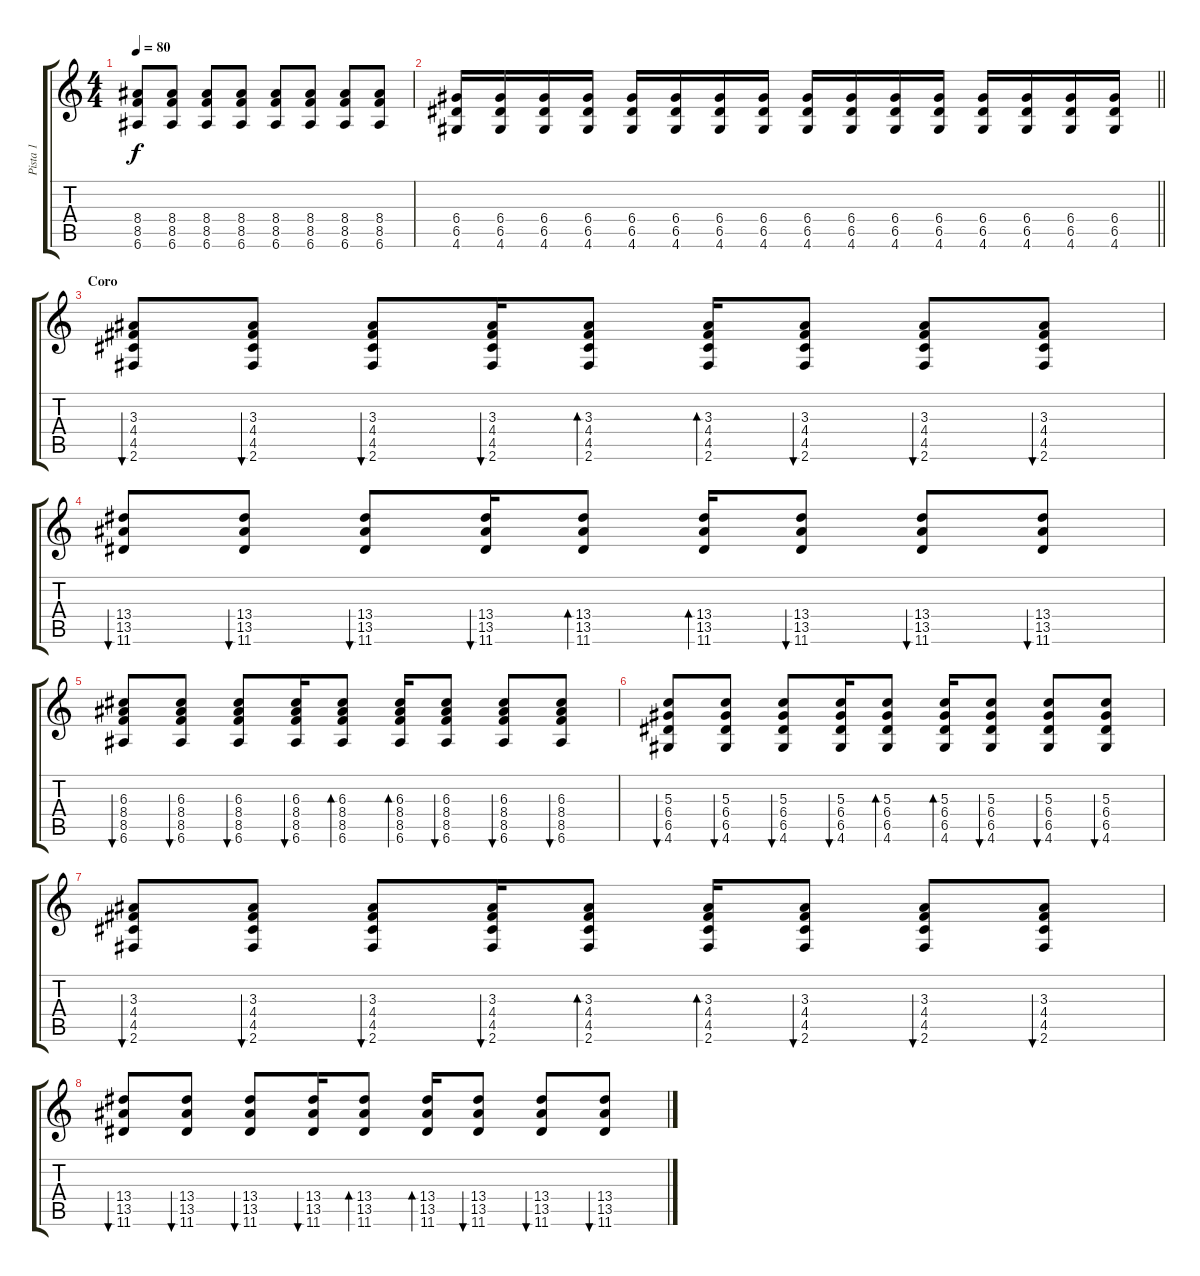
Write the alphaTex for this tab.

\track ("Pista 1" "Pista 1") {instrument acousticguitarsteel}
\staff {score tabs}
\tuning (E4 B3 G3 D3 A2 E2) {hide}
\ts (4 4)
\tempo 80
\clef g2
\ks c
(8.4 8.5 6.6).8{dy f} (8.4 8.5 6.6).8 (8.4 8.5 6.6).8 (8.4 8.5 6.6).8 (8.4 8.5 6.6).8 (8.4 8.5 6.6).8 (8.4 8.5 6.6).8 (8.4 8.5 6.6).8 |
\barLineRight lightlight
(6.4 6.5 4.6).16 (6.4 6.5 4.6).16 (6.4 6.5 4.6).16 (6.4 6.5 4.6).16 (6.4 6.5 4.6).16 (6.4 6.5 4.6).16 (6.4 6.5 4.6).16 (6.4 6.5 4.6).16 (6.4 6.5 4.6).16 (6.4 6.5 4.6).16 (6.4 6.5 4.6).16 (6.4 6.5 4.6).16 (6.4 6.5 4.6).16 (6.4 6.5 4.6).16 (6.4 6.5 4.6).16 (6.4 6.5 4.6).16 |
\section ("" "Coro ")
(3.3 4.4 4.5 2.6).8{bu 120} (3.3 4.4 4.5 2.6).8{bu 120} (3.3 4.4 4.5 2.6).8{bu 120} (3.3 4.4 4.5 2.6).16{bu 120} (3.3 4.4 4.5 2.6).8{bd 120} (3.3 4.4 4.5 2.6).16{bd 120} (3.3 4.4 4.5 2.6).8{bu 120} (3.3 4.4 4.5 2.6).8{bu 120} (3.3 4.4 4.5 2.6).8{bu 120} |
(13.4 13.5 11.6).8{bu 120} (13.4 13.5 11.6).8{bu 120} (13.4 13.5 11.6).8{bu 120} (13.4 13.5 11.6).16{bu 120} (13.4 13.5 11.6).8{bd 120} (13.4 13.5 11.6).16{bd 120} (13.4 13.5 11.6).8{bu 120} (13.4 13.5 11.6).8{bu 120} (13.4 13.5 11.6).8{bu 120} |
(6.3 8.4 8.5 6.6).8{bu 120} (6.3 8.4 8.5 6.6).8{bu 120} (6.3 8.4 8.5 6.6).8{bu 120} (6.3 8.4 8.5 6.6).16{bu 120} (6.3 8.4 8.5 6.6).8{bd 120} (6.3 8.4 8.5 6.6).16{bd 120} (6.3 8.4 8.5 6.6).8{bu 120} (6.3 8.4 8.5 6.6).8{bu 120} (6.3 8.4 8.5 6.6).8{bu 120} |
(5.3 6.4 6.5 4.6).8{bu 120} (5.3 6.4 6.5 4.6).8{bu 120} (5.3 6.4 6.5 4.6).8{bu 120} (5.3 6.4 6.5 4.6).16{bu 120} (5.3 6.4 6.5 4.6).8{bd 120} (5.3 6.4 6.5 4.6).16{bd 120} (5.3 6.4 6.5 4.6).8{bu 120} (5.3 6.4 6.5 4.6).8{bu 120} (5.3 6.4 6.5 4.6).8{bu 120} |
(3.3 4.4 4.5 2.6).8{bu 120} (3.3 4.4 4.5 2.6).8{bu 120} (3.3 4.4 4.5 2.6).8{bu 120} (3.3 4.4 4.5 2.6).16{bu 120} (3.3 4.4 4.5 2.6).8{bd 120} (3.3 4.4 4.5 2.6).16{bd 120} (3.3 4.4 4.5 2.6).8{bu 120} (3.3 4.4 4.5 2.6).8{bu 120} (3.3 4.4 4.5 2.6).8{bu 120} |
(13.4 13.5 11.6).8{bu 120} (13.4 13.5 11.6).8{bu 120} (13.4 13.5 11.6).8{bu 120} (13.4 13.5 11.6).16{bu 120} (13.4 13.5 11.6).8{bd 120} (13.4 13.5 11.6).16{bd 120} (13.4 13.5 11.6).8{bu 120} (13.4 13.5 11.6).8{bu 120} (13.4 13.5 11.6).8{bu 120}
